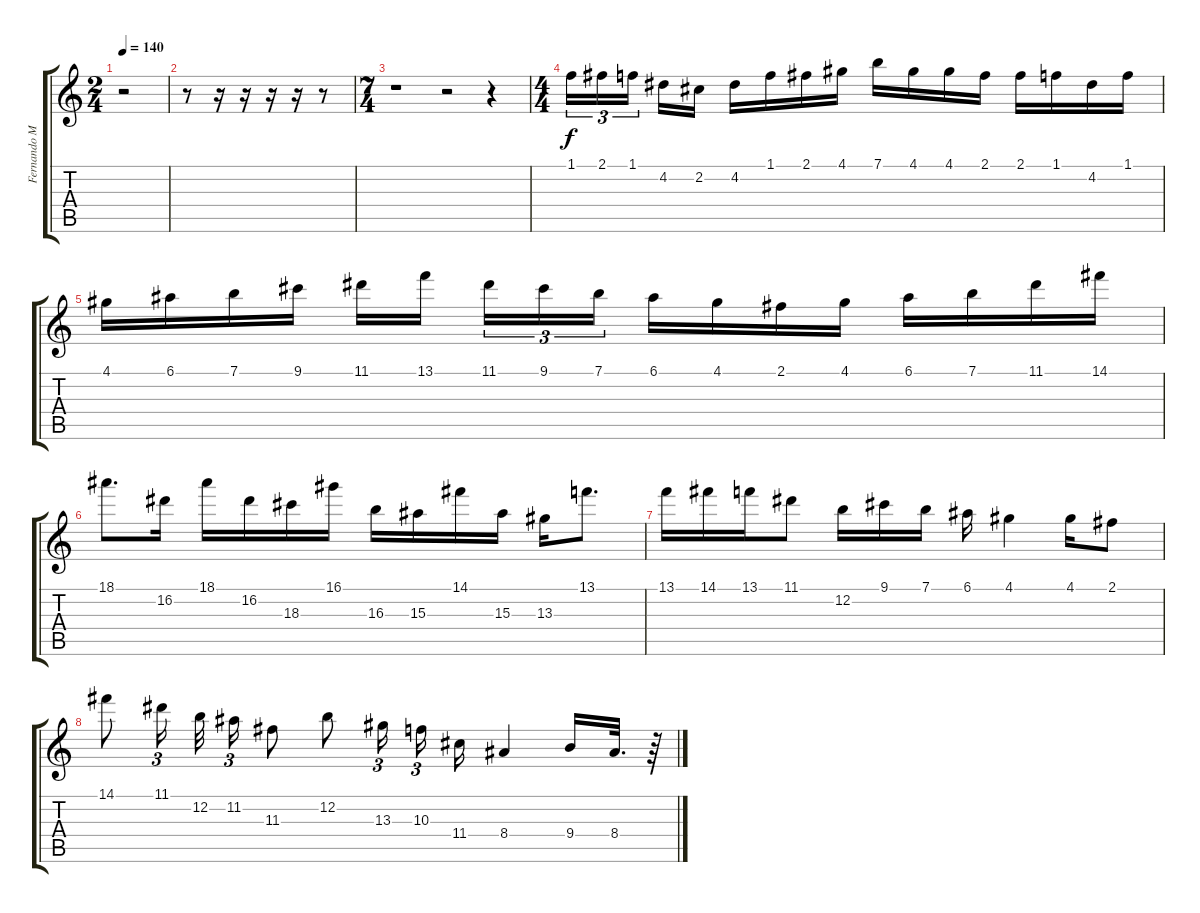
\track ("Fernando Mon" "Fernando M") {instrument overdrivenguitar}
\staff {score tabs}
\tuning (E4 B3 G3 D3 A2 E2) {hide}
\ts (2 4)
\tempo 140
\clef g2
\ks c
r.2{dy f} |
r.8 r.16 r.16 r.16 r.16 r.8 |
\ts (7 4)
r.1 r.2 r.4 |
\ts (4 4)
1.1.16{tu (3 2)} 2.1.16{tu (3 2)} 1.1.16{tu (3 2) beam splitsecondary} 4.2.16 2.2.16 4.2.16 1.1.16 2.1.16 4.1.16 7.1.16 4.1.16 4.1.16 2.1.16 2.1.16 1.1.16 4.2.16 1.1.16 |
4.1.16 6.1.16 7.1.16 9.1.16 11.1.16 13.1.16{beam splitsecondary} 11.1.16{tu (3 2)} 9.1.16{tu (3 2)} 7.1.16{tu (3 2)} 6.1.16 4.1.16 2.1.16 4.1.16 6.1.16 7.1.16 11.1.16 14.1.16 |
18.1.8{d} 16.2.16 18.1.16 16.2.16 18.3.16 16.1.16 16.3.16 15.3.16 14.1.16 15.3.16 13.3.16 13.1.8{d} |
13.1.16 14.1.16 13.1.16 11.1.8 12.2.16 9.1.16 7.1.16 6.1.16 4.1.4 4.1.16 2.1.8 |
14.1.8 11.1.16{tu (3 2) beam splitsecondary} 12.2.32{beam splitsecondary} 11.2.16{tu (3 2)} 11.3.8 12.2.8 13.3.16{tu (3 2)} 10.3.16{tu (3 2)} 11.4.16 8.4.4 9.4.16 8.4.32{d} r.64
